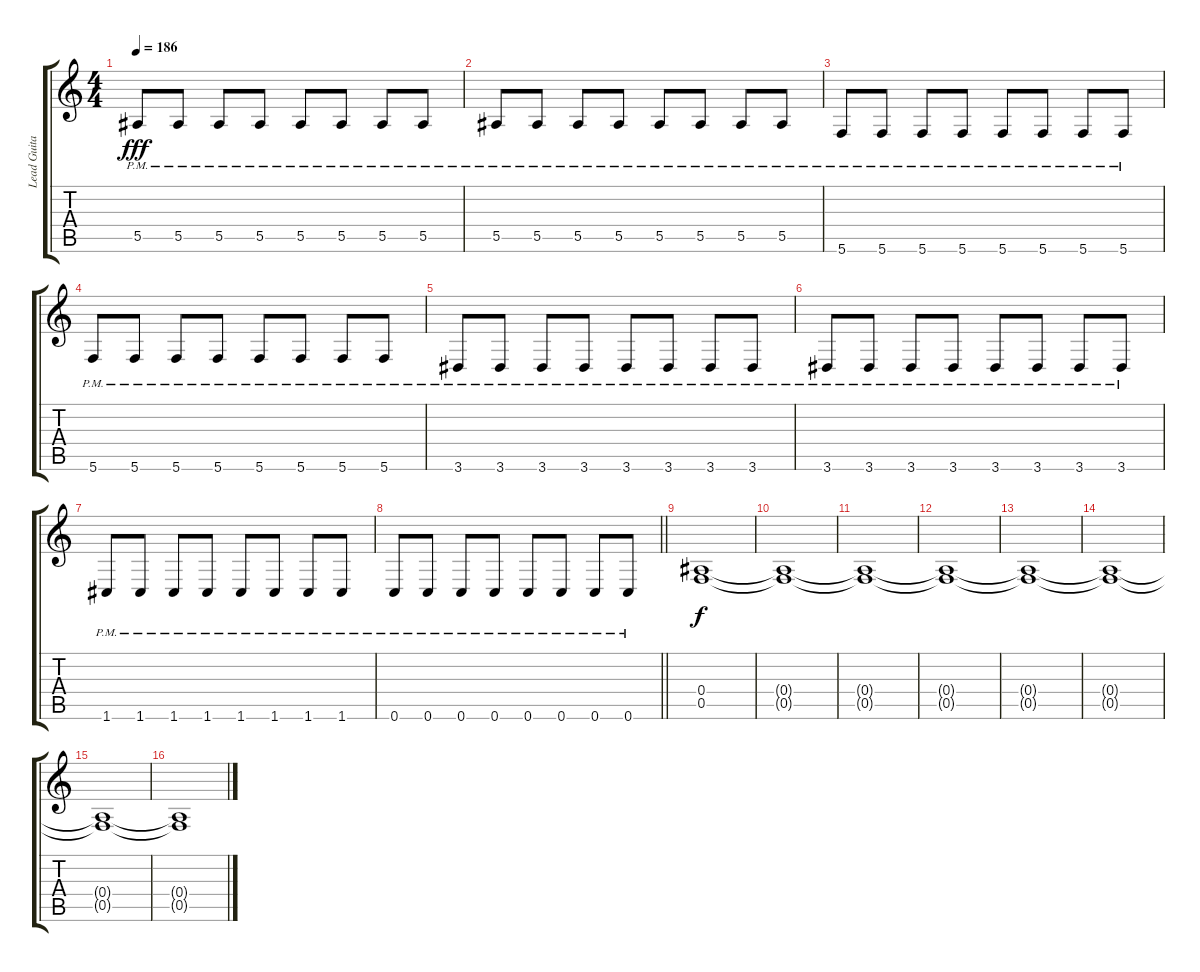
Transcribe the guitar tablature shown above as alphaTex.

\track ("Lead Guitar 2" "Lead Guita") {instrument distortionguitar}
\staff {score tabs}
\tuning (C4 G3 Eb3 Bb2 F2 C2) {hide}
\ts (4 4)
\tempo 186
\clef g2
\ks c
5.5{pm}.8{dy fff} 5.5{pm}.8 5.5{pm}.8 5.5{pm}.8 5.5{pm}.8 5.5{pm}.8 5.5{pm}.8 5.5{pm}.8 |
5.5{pm}.8 5.5{pm}.8 5.5{pm}.8 5.5{pm}.8 5.5{pm}.8 5.5{pm}.8 5.5{pm}.8 5.5{pm}.8 |
5.6{pm}.8 5.6{pm}.8 5.6{pm}.8 5.6{pm}.8 5.6{pm}.8 5.6{pm}.8 5.6{pm}.8 5.6{pm}.8 |
5.6{pm}.8 5.6{pm}.8 5.6{pm}.8 5.6{pm}.8 5.6{pm}.8 5.6{pm}.8 5.6{pm}.8 5.6{pm}.8 |
3.6{pm}.8 3.6{pm}.8 3.6{pm}.8 3.6{pm}.8 3.6{pm}.8 3.6{pm}.8 3.6{pm}.8 3.6{pm}.8 |
3.6{pm}.8 3.6{pm}.8 3.6{pm}.8 3.6{pm}.8 3.6{pm}.8 3.6{pm}.8 3.6{pm}.8 3.6{pm}.8 |
1.6{pm}.8 1.6{pm}.8 1.6{pm}.8 1.6{pm}.8 1.6{pm}.8 1.6{pm}.8 1.6{pm}.8 1.6{pm}.8 |
\barLineRight lightlight
0.6{pm}.8 0.6{pm}.8 0.6{pm}.8 0.6{pm}.8 0.6{pm}.8 0.6{pm}.8 0.6{pm}.8 0.6{pm}.8 |
\section ("" "")
(0.4 0.5).1{dy f} |
(0.4{t} 0.5{t}).1 |
(0.4{t} 0.5{t}).1{volume 11} |
(0.4{t} 0.5{t}).1 |
(0.4{t} 0.5{t}).1 |
(0.4{t} 0.5{t}).1 |
(0.4{t} 0.5{t}).1 |
(0.4{t} 0.5{t}).1{volume 0}
